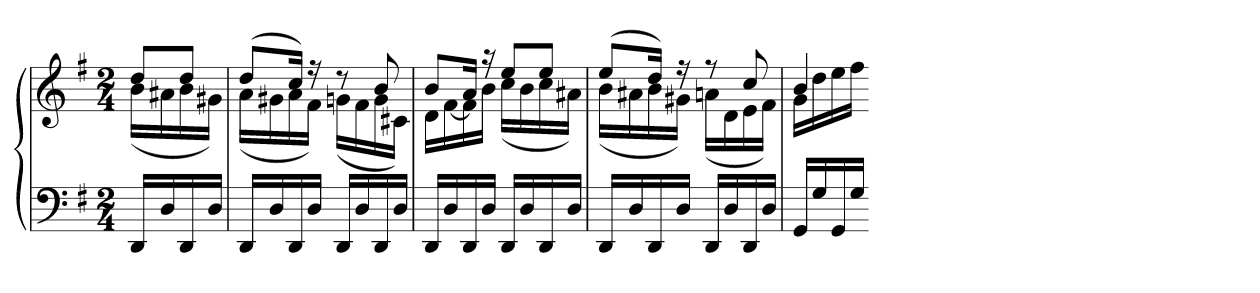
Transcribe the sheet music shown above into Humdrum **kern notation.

**kern	**kern
*part1	*part1
*staff2	*staff1
*clefF4	*clefG2
*k[f#]	*k[f#]
*G:	*G:
*M2/4	*M2/4
=	=
*	*^
16DDLL	8ddL	(16bLL
16D	.	16a#X
16DD	8ddJ	16b
16DJJ	.	16g#XJJ)
=97	=97	=97
16DDLL	(8ddL	(16aLL
16D	.	16g#X
16DD	16ccJk)	16a
16DJJ	16r	16f#JJ)
16DDLL	8r	(16gnLL
16D	.	16f#
16DD	8b	16g
16DJJ	.	16c#XJJ)
=98	=98	=98
16DDLL	8bL	16dLL
16D	.	[16f#
16DD	16aJk	16f#]
16DJJ	16r	16bJJ
16DDLL	8eeL	(16ccLL
16D	.	16b
16DD	8eeJ	16cc
16DJJ	.	16a#XJJ)
=99	=99	=99
16DDLL	(8eeL	(16bLL
16D	.	16a#X
16DD	16ddJk)	16b
16DJJ	16r	16g#XJJ)
16DDLL	8r	(16anLL
16D	.	16d
16DD	8cc	16e
16DJJ	.	16f#JJ)
=100	=100	=100
16GGLL	4b	16gLL
16G	.	16dd
16GG	.	16ee
16GJJ	.	16ff#JJ
*	*v	*v
=-	=-
*-	*-
